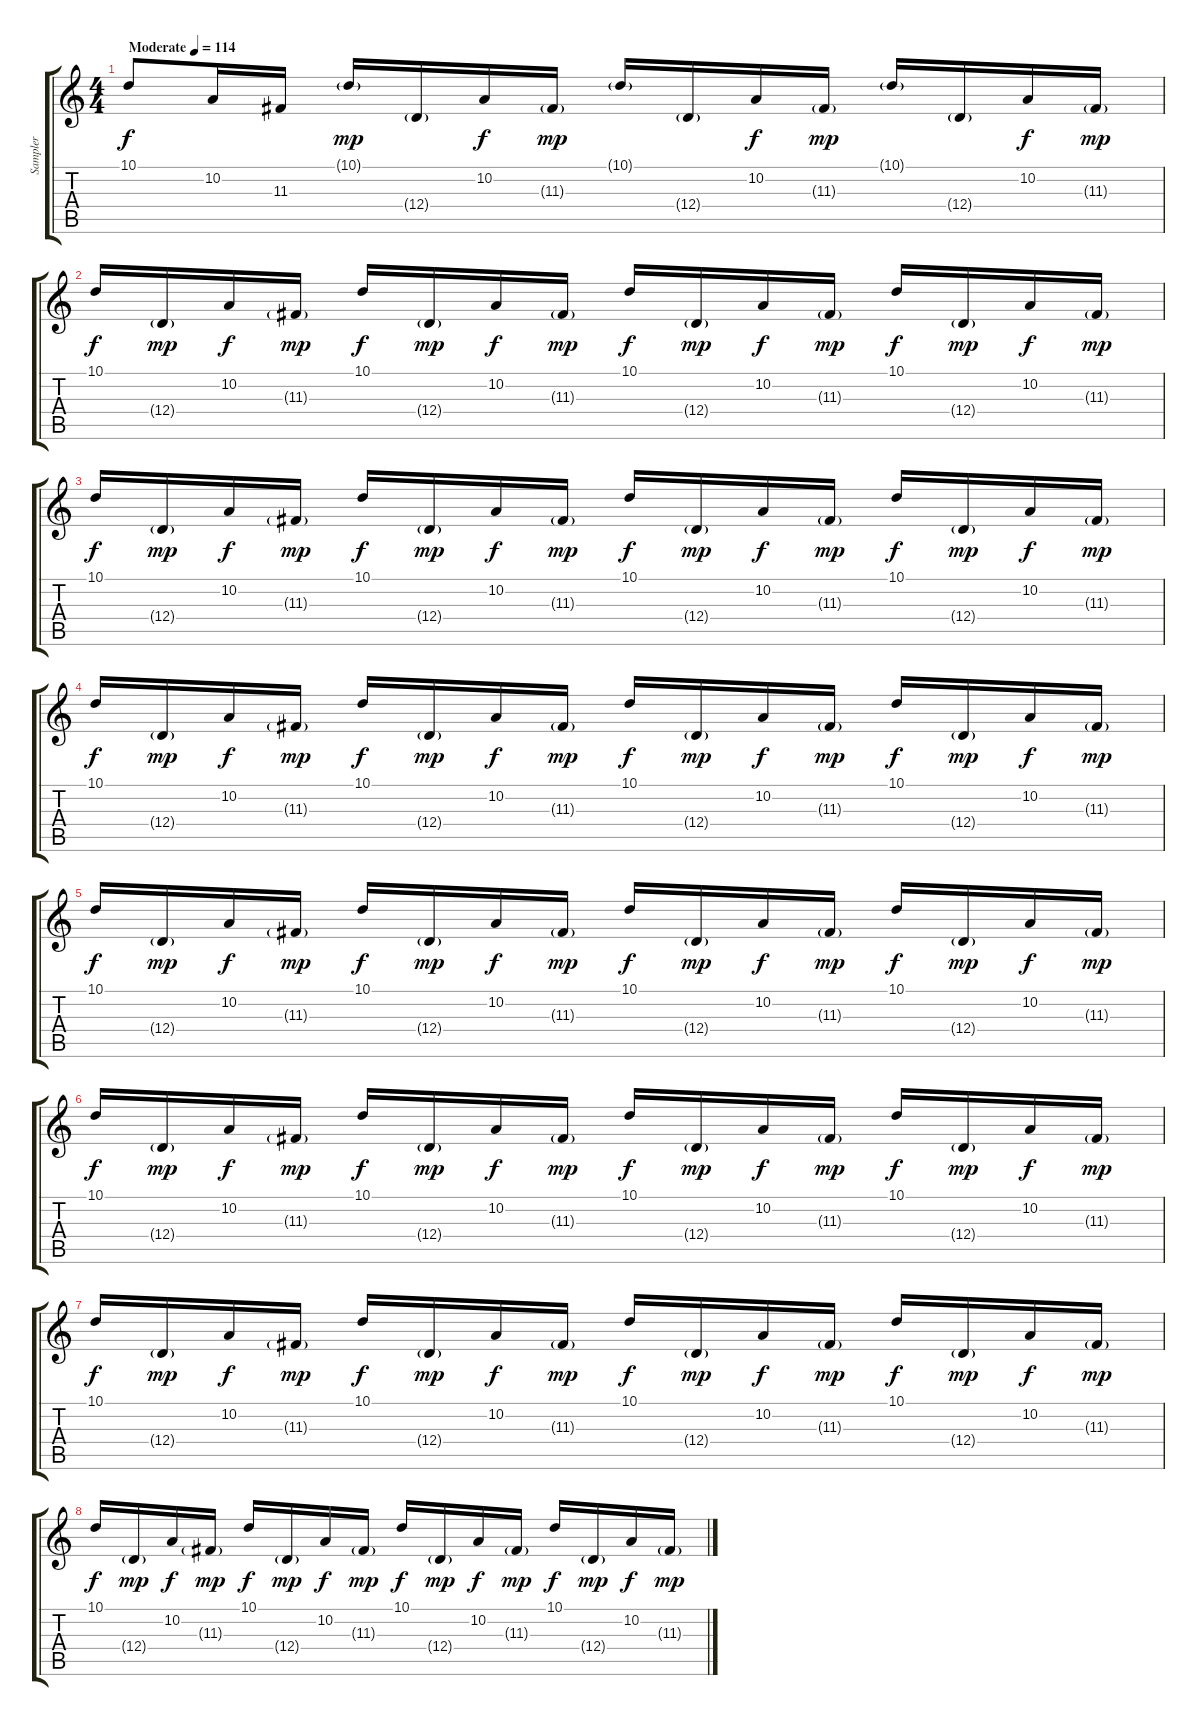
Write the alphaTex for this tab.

\track ("Sampler" "Sampler") {instrument celesta}
\staff {score tabs}
\tuning (E4 B3 G3 D3 A2 E2) {hide}
\ts (4 4)
\tempo (114 "Moderate")
\clef g2
\ks c
10.1.8{dy f instrument celesta} 10.2.16 11.3.16 10.1{g}.16{dy mp} 12.4{g}.16 10.2.16{dy f} 11.3{g}.16{dy mp} 10.1{g}.16 12.4{g}.16 10.2.16{dy f} 11.3{g}.16{dy mp} 10.1{g}.16 12.4{g}.16 10.2.16{dy f} 11.3{g}.16{dy mp} |
10.1.16{dy f} 12.4{g}.16{dy mp} 10.2.16{dy f} 11.3{g}.16{dy mp} 10.1.16{dy f} 12.4{g}.16{dy mp} 10.2.16{dy f} 11.3{g}.16{dy mp} 10.1.16{dy f} 12.4{g}.16{dy mp} 10.2.16{dy f} 11.3{g}.16{dy mp} 10.1.16{dy f} 12.4{g}.16{dy mp} 10.2.16{dy f} 11.3{g}.16{dy mp} |
10.1.16{dy f} 12.4{g}.16{dy mp} 10.2.16{dy f} 11.3{g}.16{dy mp} 10.1.16{dy f} 12.4{g}.16{dy mp} 10.2.16{dy f} 11.3{g}.16{dy mp} 10.1.16{dy f} 12.4{g}.16{dy mp} 10.2.16{dy f} 11.3{g}.16{dy mp} 10.1.16{dy f} 12.4{g}.16{dy mp} 10.2.16{dy f} 11.3{g}.16{dy mp} |
10.1.16{dy f} 12.4{g}.16{dy mp} 10.2.16{dy f} 11.3{g}.16{dy mp} 10.1.16{dy f} 12.4{g}.16{dy mp} 10.2.16{dy f} 11.3{g}.16{dy mp} 10.1.16{dy f} 12.4{g}.16{dy mp} 10.2.16{dy f} 11.3{g}.16{dy mp} 10.1.16{dy f} 12.4{g}.16{dy mp} 10.2.16{dy f} 11.3{g}.16{dy mp} |
10.1.16{dy f} 12.4{g}.16{dy mp} 10.2.16{dy f} 11.3{g}.16{dy mp} 10.1.16{dy f} 12.4{g}.16{dy mp} 10.2.16{dy f} 11.3{g}.16{dy mp} 10.1.16{dy f} 12.4{g}.16{dy mp} 10.2.16{dy f} 11.3{g}.16{dy mp} 10.1.16{dy f} 12.4{g}.16{dy mp} 10.2.16{dy f} 11.3{g}.16{dy mp} |
10.1.16{dy f} 12.4{g}.16{dy mp} 10.2.16{dy f} 11.3{g}.16{dy mp} 10.1.16{dy f} 12.4{g}.16{dy mp} 10.2.16{dy f} 11.3{g}.16{dy mp} 10.1.16{dy f} 12.4{g}.16{dy mp} 10.2.16{dy f} 11.3{g}.16{dy mp} 10.1.16{dy f} 12.4{g}.16{dy mp} 10.2.16{dy f} 11.3{g}.16{dy mp} |
10.1.16{dy f} 12.4{g}.16{dy mp} 10.2.16{dy f} 11.3{g}.16{dy mp} 10.1.16{dy f} 12.4{g}.16{dy mp} 10.2.16{dy f} 11.3{g}.16{dy mp} 10.1.16{dy f} 12.4{g}.16{dy mp} 10.2.16{dy f} 11.3{g}.16{dy mp} 10.1.16{dy f} 12.4{g}.16{dy mp} 10.2.16{dy f} 11.3{g}.16{dy mp} |
10.1.16{dy f} 12.4{g}.16{dy mp} 10.2.16{dy f} 11.3{g}.16{dy mp} 10.1.16{dy f} 12.4{g}.16{dy mp} 10.2.16{dy f} 11.3{g}.16{dy mp} 10.1.16{dy f} 12.4{g}.16{dy mp} 10.2.16{dy f} 11.3{g}.16{dy mp} 10.1.16{dy f} 12.4{g}.16{dy mp} 10.2.16{dy f} 11.3{g}.16{dy mp}
